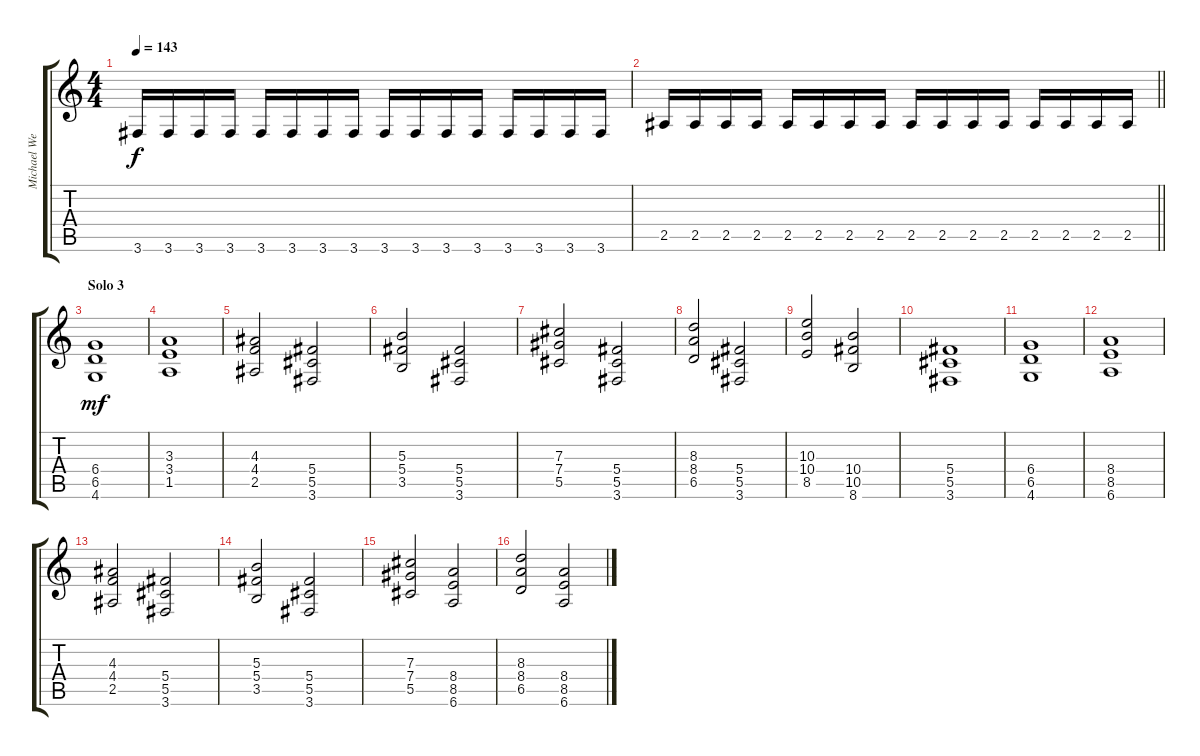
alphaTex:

\track ("Michael Weikath" "Michael We") {instrument distortionguitar}
\staff {score tabs}
\tuning (Eb4 Bb3 Gb3 Db3 Ab2 Eb2) {hide}
\ts (4 4)
\tempo 143
\clef g2
\ks c
3.6.16{dy f} 3.6.16 3.6.16 3.6.16 3.6.16 3.6.16 3.6.16 3.6.16 3.6.16 3.6.16 3.6.16 3.6.16 3.6.16 3.6.16 3.6.16 3.6.16 |
\barLineRight lightlight
2.5.16 2.5.16 2.5.16 2.5.16 2.5.16 2.5.16 2.5.16 2.5.16 2.5.16 2.5.16 2.5.16 2.5.16 2.5.16 2.5.16 2.5.16 2.5.16 |
\section ("" "Solo 3")
(6.4 6.5 4.6).1{dy mf} |
(3.3 3.4 1.5).1 |
(4.3 4.4 2.5).2 (5.4 5.5 3.6).2 |
(5.3 5.4 3.5).2 (5.4 5.5 3.6).2 |
(7.3 7.4 5.5).2 (5.4 5.5 3.6).2 |
(8.3 8.4 6.5).2 (5.4 5.5 3.6).2 |
(10.3 10.4 8.5).2 (10.4 10.5 8.6).2 |
(5.4 5.5 3.6).1 |
(6.4 6.5 4.6).1 |
(8.4 8.5 6.6).1 |
(4.3 4.4 2.5).2 (5.4 5.5 3.6).2 |
(5.3 5.4 3.5).2 (5.4 5.5 3.6).2 |
(7.3 7.4 5.5).2 (8.4 8.5 6.6).2 |
(8.3 8.4 6.5).2 (8.4 8.5 6.6).2
